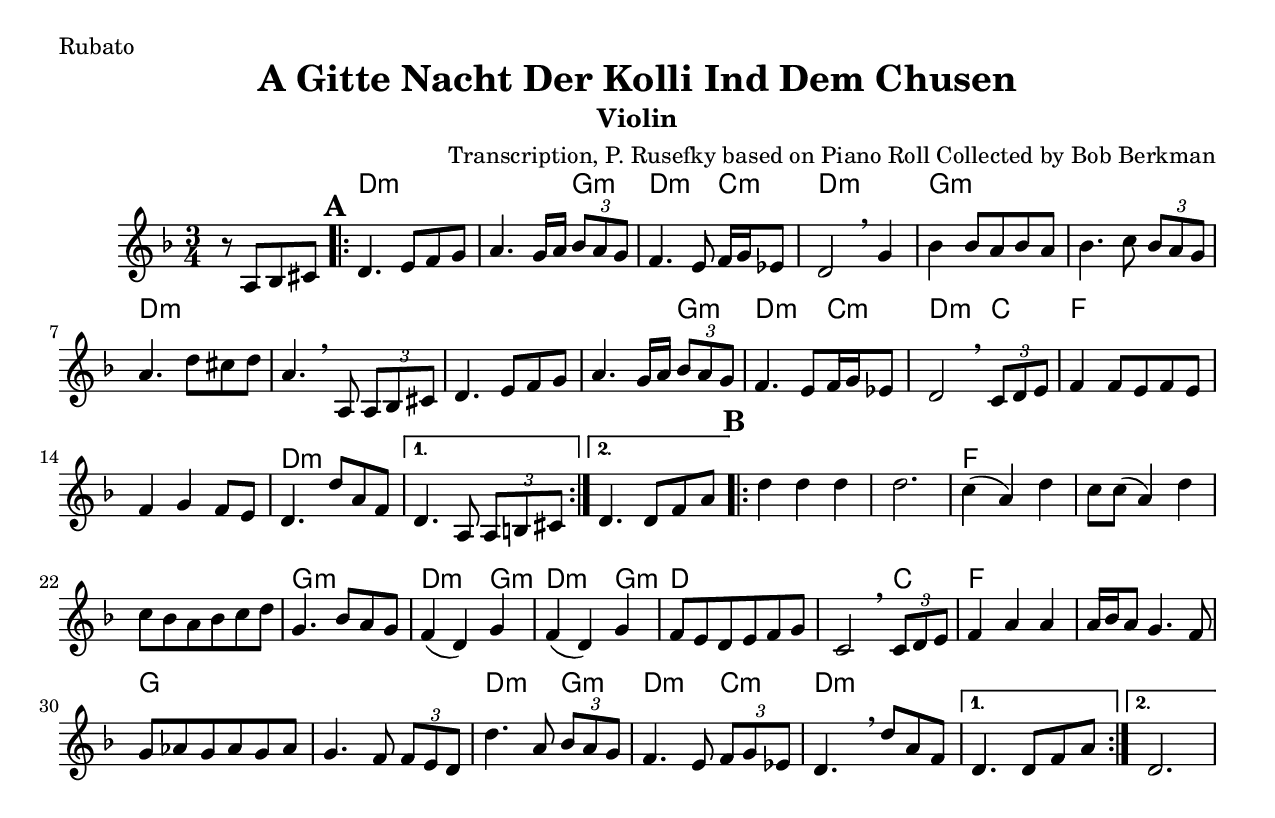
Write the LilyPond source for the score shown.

\version "2.18.0"
\include "english.ly"
\paper{
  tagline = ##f
  print-all-headers = ##t
  #(set-paper-size "letter")
}
date = #(strftime "%d-%m-%Y" (localtime (current-time)))

%\markup{ \italic{ " Updated " \date  }  }

\markup{Rubato }

%#################################### Melody ########################
melody = \relative c'' {
  \clef treble
  \key d \minor
  \time 3/4
  \set Score.markFormatter = #format-mark-box-alphabet

  \partial 4*2 r8 a,8 bf cs   %lead in notes

  \repeat volta 2{
    \mark \default
    d4. e8 f g
    a4. g16 a \tuplet 3/2{bf8 a g}|
    f4. e8 f16 g ef8
    d2\breathe g4|

    bf4 bf8 a bf a
    bf4. c8 \tuplet 3/2{bf [a g]}
    a4. d8 cs d
    a4.\breathe a,8 \tuplet 3/2{a [bf cs]}|

    d4. e8 f g
    a4. g16 a \tuplet3/2{bf8 a g}
    f4. e8 [f16 g ef8]|
    d2\breathe \tuplet3/2 {c8 d e}

    f4 f8 e f e
    f4 g f8 e|
    d4. d'8 a f

  }
  \alternative {
    { d4. a8 \tuplet 3/2{a[b cs]}}
    { d4. d8 f a}
  }


  \repeat volta 2{
    \mark \default
    d4  d d
    d2.
    c4(a)d
    c8 c(a4)d
    c8 bf a bf c d|

    g,4. bf8 a g
    f4 (d)g
    f4 (d)g
    f8 e d e f g

    c,2\breathe \tuplet3/2{c8 d e}|
    f4 a a|
    a16 bf a8 g4. f8|
    g8 af g af g af|
    g4. f8 \tuplet3/2{f[e d]}

    d'4. a8 \tuplet3/2{bf [a g]}|
    f4. e8 \tuplet3/2{f [g ef]}
    d4.\breathe d'8 a f

  }
  \alternative {
    {d4. d8 f a }
    {d,2. }
  }

}
%################################# Lyrics #####################
%\addlyrics{  }
%################################# Chords #######################
harmonies = \chordmode {
  s2
  d4*5:m
  g4:m
  d4*2:m c4:m
  d4*3:m
  g4*6:m
  d4*11:m
  g4:m
  d4*2:m  c4:m
  d2:m c4
  f4*6
  d4*15:m
  %b
  f4*9
  g4*3:m
  d2:m g4:m
  d2:m g4:m
  d4*5
  c4
  f4*6
  g4*6
  d2:m g4:m
  d2:m c4:m
  d4:m

}

\score {
  <<
    \new ChordNames {
      \set chordChanges = ##f
      \harmonies
    }
    \new Staff
    \melody
  >>
  \header{
    title= "A Gitte Nacht Der Kolli Ind Dem Chusen"
    subtitle=""
    composer= ""
    instrument = "Violin"
    arranger= "Transcription, P. Rusefky based on Piano Roll Collected by Bob Berkman"
  }
  \layout{indent = 1.0\cm}
  \midi {
    \tempo 4 = 120

    % \midi { }
  }
}
%{
  % more verses:
  \markup{}
  \markup {
  \fill-line {
  \hspace #0.1 % distance from left margin
  \column {
  \line { "1."
  \column {
  ""
  }
  }
  \hspace #0.2 % vertical distance between verses
  \line { "2."
  \column {
  ""
  }
  }
  }
  \hspace #0.1  % horiz. distance between columns
  \column {
  \line { "3."
  \column {
  ""
  }
  }
  \hspace #0.2 % distance between verses
  \line { "4."
  \column {
  ""
  }
  }
  }
  \hspace #0.1 % distance to right margin
  }
  }

%}
